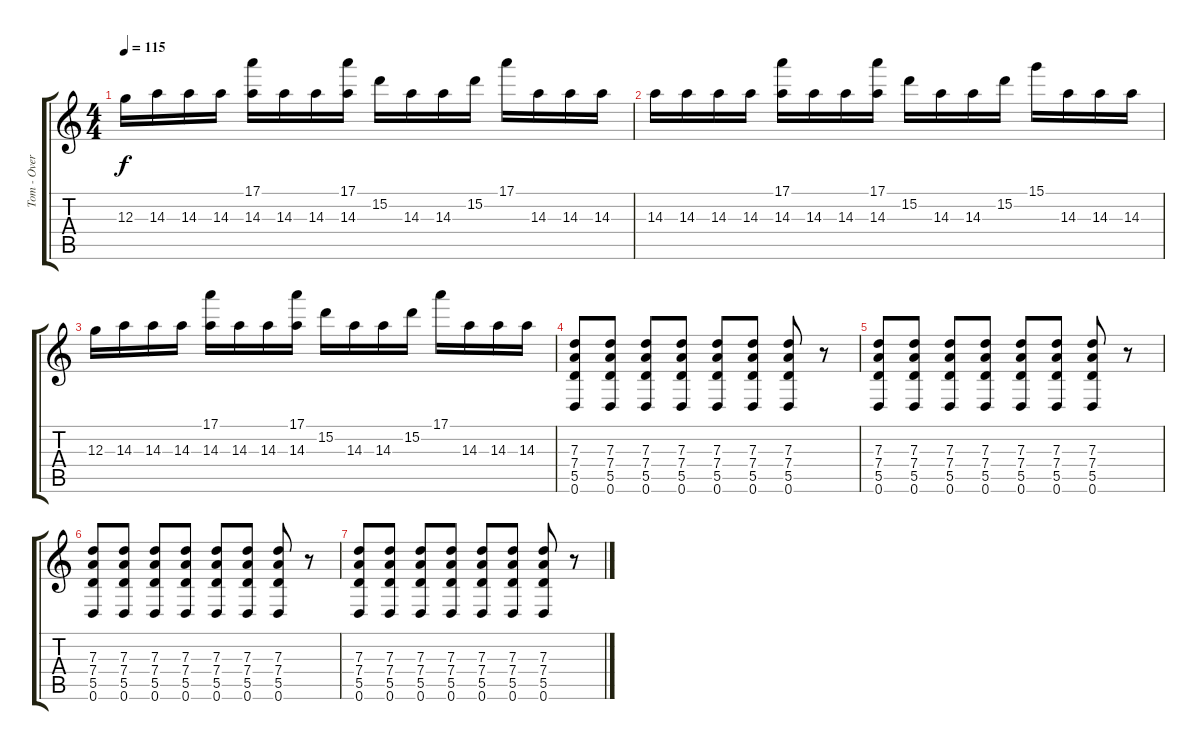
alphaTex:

\track ("Tom - Overdriven" "Tom - Over") {instrument overdrivenguitar}
\staff {score tabs}
\tuning (E4 B3 G3 D3 A2 D2) {hide}
\ts (4 4)
\tempo 115
\clef g2
\ks c
12.3.16{dy f} 14.3.16 14.3.16 14.3.16 (17.1 14.3).16 14.3.16 14.3.16 (17.1 14.3).16 15.2.16 14.3.16 14.3.16 15.2.16 17.1.16 14.3.16 14.3.16 14.3.16 |
14.3.16 14.3.16 14.3.16 14.3.16 (17.1 14.3).16 14.3.16 14.3.16 (17.1 14.3).16 15.2.16 14.3.16 14.3.16 15.2.16 15.1.16 14.3.16 14.3.16 14.3.16 |
12.3.16 14.3.16 14.3.16 14.3.16 (17.1 14.3).16 14.3.16 14.3.16 (17.1 14.3).16 15.2.16 14.3.16 14.3.16 15.2.16 17.1.16 14.3.16 14.3.16 14.3.16 |
(7.3 7.4 5.5 0.6).8 (7.3 7.4 5.5 0.6).8 (7.3 7.4 5.5 0.6).8 (7.3 7.4 5.5 0.6).8 (7.3 7.4 5.5 0.6).8 (7.3 7.4 5.5 0.6).8 (7.3 7.4 5.5 0.6).8 r.8 |
(7.3 7.4 5.5 0.6).8 (7.3 7.4 5.5 0.6).8 (7.3 7.4 5.5 0.6).8 (7.3 7.4 5.5 0.6).8 (7.3 7.4 5.5 0.6).8 (7.3 7.4 5.5 0.6).8 (7.3 7.4 5.5 0.6).8 r.8 |
(7.3 7.4 5.5 0.6).8 (7.3 7.4 5.5 0.6).8 (7.3 7.4 5.5 0.6).8 (7.3 7.4 5.5 0.6).8 (7.3 7.4 5.5 0.6).8 (7.3 7.4 5.5 0.6).8 (7.3 7.4 5.5 0.6).8 r.8 |
(7.3 7.4 5.5 0.6).8 (7.3 7.4 5.5 0.6).8 (7.3 7.4 5.5 0.6).8 (7.3 7.4 5.5 0.6).8 (7.3 7.4 5.5 0.6).8 (7.3 7.4 5.5 0.6).8 (7.3 7.4 5.5 0.6).8 r.8
